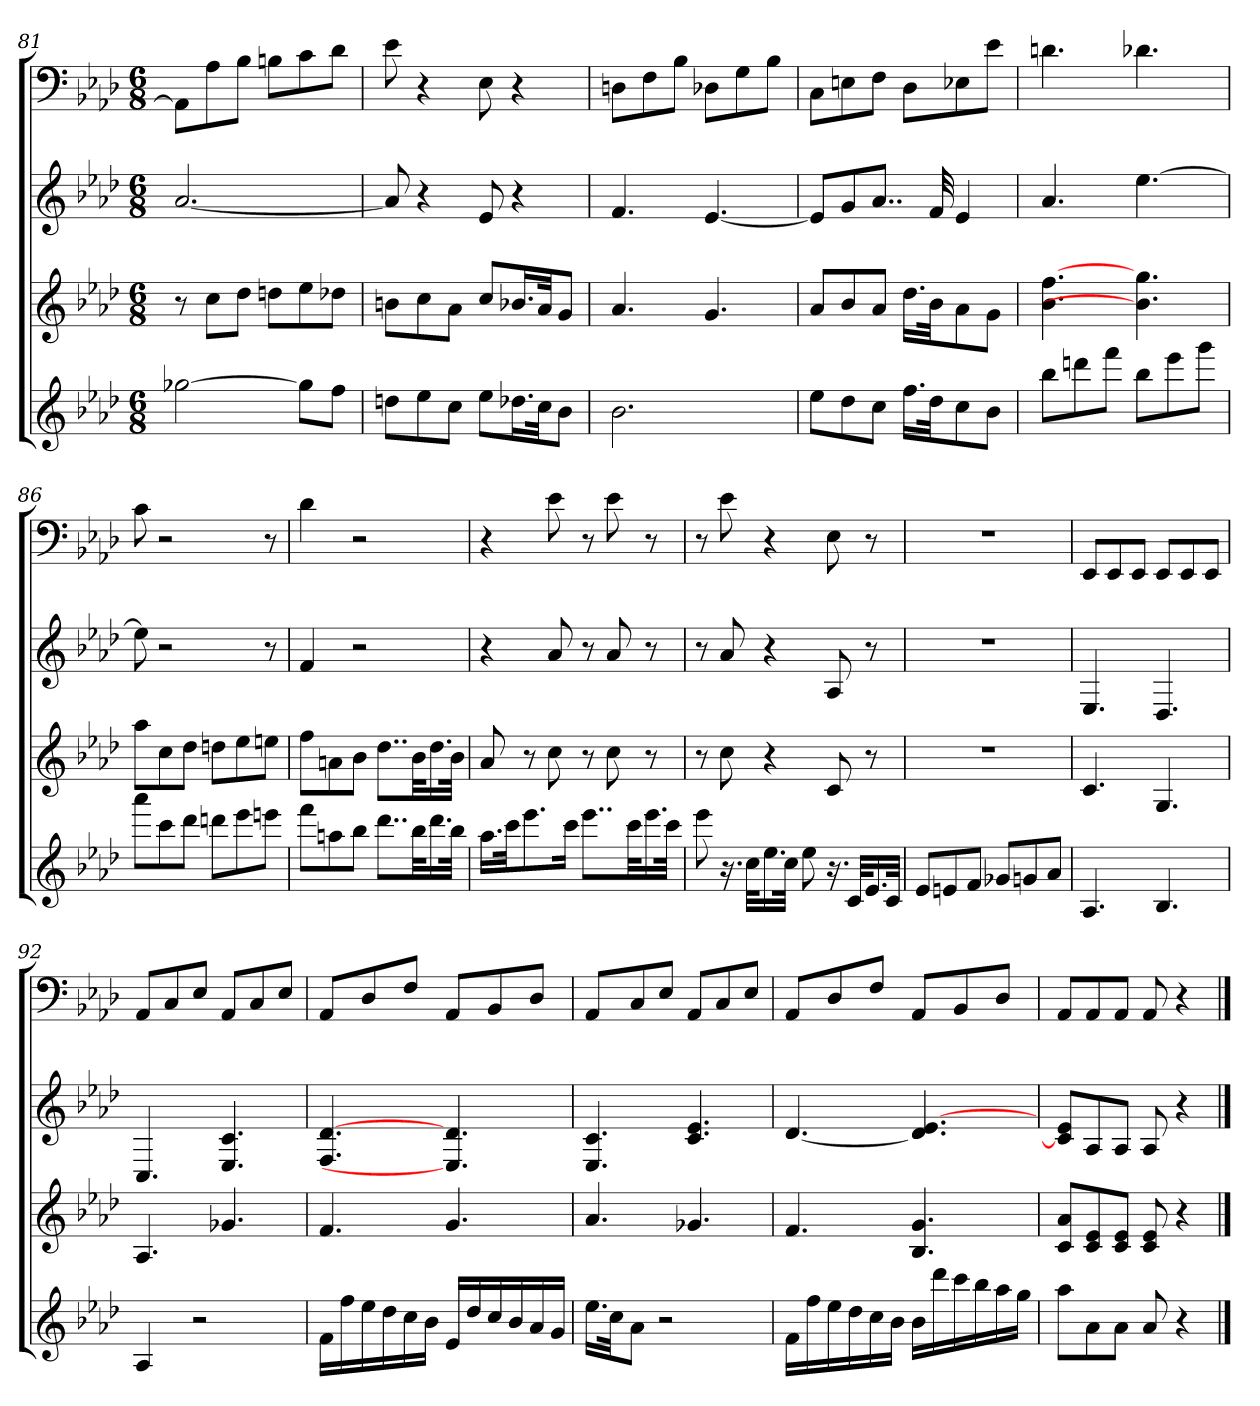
**kern	**kern	**kern	**kern
*part4	*part3	*part2	*part1
*staff4	*staff3	*staff2	*staff1
*k[b-e-a-d-]	*k[b-e-a-d-]	*k[b-e-a-d-]	*k[b-e-a-d-]
*A-:	*A-:	*A-:	*A-:
*M6/8	*M6/8	*M6/8	*M6/8
=81	=81	=81	=81
[2gg-X	8r	[2.a-	8AA-L]
.	8ccL	.	8A-
.	8dd-J	.	8B-J
.	8ddnL	.	8BnL
8gg-L]	8ee-	.	8c
8ffJ	8dd-XJ	.	8d-J
=82	=82	=82	=82
8ddnL	8bnL	8a-]	8e-
8ee-	8cc	4r	4r
8ccJ	8a-J	.	.
8ee-L	8ccL	8e-	8E-
16.dd-XL	16.b-XL	4r	4r
32ccJk	32a-Jk	.	.
8b-J	8gJ	.	.
=83	=83	=83	=83
2.b-	4.a-	4.f	8DnL
.	.	.	8F
.	.	.	8B-J
.	4.g	[4.e-	8D-XL
.	.	.	8G
.	.	.	8B-J
=84	=84	=84	=84
8ee-L	8a-L	8e-L]	8CL
8dd-	8b-	8g	8En
8ccJ	8a-J	8..a-J	8FJ
16.ffLL	16.dd-LL	.	8D-L
32dd-Jk	32b-Jk	32f	.
8cc	8a-	4e-	8E-X
8b-J	8gJ	.	8e-J
=85	=85	=85	=85
8bb-L	4.b- [4.ff	4.a-	4.dn
8dddn	.	.	.
8fffJ	.	.	.
8bb-L	4.b-] 4.gg	[4.ee-	4.d-X
8eee-	.	.	.
8gggJ	.	.	.
=86	=86	=86	=86
8aaa-L	8aa-L	8ee-]	8c
8ccc	8cc	2r	2r
8ddd-J	8dd-J	.	.
8dddnL	8ddnL	.	.
8eee-	8ee-	.	.
8eeenJ	8eenJ	8r	8r
=87	=87	=87	=87
8fffL	8ffL	4f	4d-
8aan	8an	.	.
8bb-J	8b-J	2r	2r
8..ddd-L	8..dd-L	.	.
32bb-KL	32b-KL	.	.
16.ddd-	16.dd-	.	.
32bb-JJk	32b-JJk	.	.
=88	=88	=88	=88
16.aa-LL	8a-	4r	4r
32cccJk	.	.	.
8.eee-	8r	.	.
.	8cc	8a-	8e-
16cccJk	.	.	.
8..eee-L	8r	8r	8r
.	8cc	8a-	8e-
32cccKL	.	.	.
16.eee-	8r	8r	8r
32cccJJk	.	.	.
=89	=89	=89	=89
8eee-	8r	8r	8r
16.r	8cc	8a-	8e-
32ccKLL	.	.	.
16.ee-	4r	4r	4r
32ccJJk	.	.	.
8ee-	.	.	.
16.r	8c	8A-	8E-
32cKLL	.	.	.
16.e-	8r	8r	8r
32cJJk	.	.	.
=90	=90	=90	=90
8e-L	2.r	2.r	2.r
8en	.	.	.
8fJ	.	.	.
8g-XL	.	.	.
8gn	.	.	.
8a-J	.	.	.
=91	=91	=91	=91
4.A-	4.c	4.E-	8EE-L
.	.	.	8EE-
.	.	.	8EE-J
4.B-	4.G	4.D-	8EE-L
.	.	.	8EE-
.	.	.	8EE-J
=92	=92	=92	=92
4A-	4.A-	4.C	8AA-L
.	.	.	8C
2r	.	.	8E-J
.	4.g-X	4.E- 4.c	8AA-L
.	.	.	8C
.	.	.	8E-J
=93	=93	=93	=93
16fLL	4.f	4.F [4.d-	8AA-L
16ff	.	.	.
16ee-	.	.	8D-
16dd-	.	.	.
16cc	.	.	8FJ
16b-JJ	.	.	.
16e-LL	4.g	4.E-] 4.d-	8AA-L
16dd-	.	.	.
16cc	.	.	8BB-
16b-	.	.	.
16a-	.	.	8D-J
16gJJ	.	.	.
=94	=94	=94	=94
16.ee-LL	4.a-	4.E- 4.c	8AA-L
32ccJk	.	.	.
8a-J	.	.	8C
2r	.	.	8E-J
.	4.g-X	4.c 4.e-	8AA-L
.	.	.	8C
.	.	.	8E-J
=95	=95	=95	=95
16fLL	4.f	[4.d-	8AA-L
16ff	.	.	.
16ee-	.	.	8D-
16dd-	.	.	.
16cc	.	.	8FJ
16b-JJ	.	.	.
16b-LL	4.B- 4.g	4.d-] [4.e-	8AA-L
16ddd-	.	.	.
16ccc	.	.	8BB-
16bb-	.	.	.
16aa-	.	.	8D-J
16ggJJ	.	.	.
=96	=96	=96	=96
8aa-L	8c 8a-L	8c] 8e-L	8AA-L
8a-	8c 8e-	8A-	8AA-
8a-J	8c 8e-J	8A-J	8AA-J
8a-	8c 8e-	8A-	8AA-
4r	4r	4r	4r
==	==	==	==
*-	*-	*-	*-
